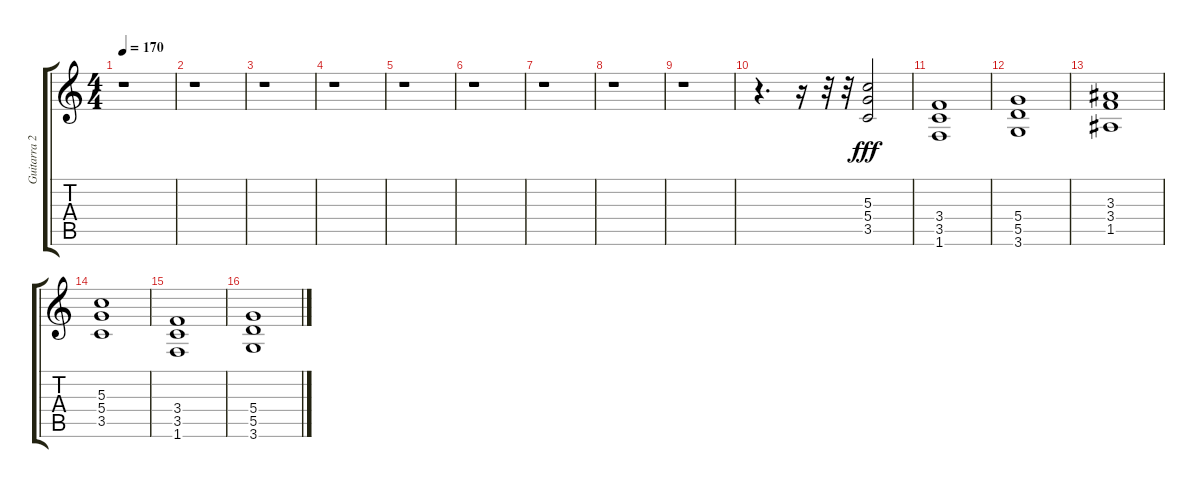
\track ("Guitarra 2 - Erik" "Guitarra 2") {instrument distortionguitar}
\staff {score tabs}
\tuning (E4 B3 G3 D3 A2 E2) {hide}
\ts (4 4)
\tempo 170
\clef g2
\ks c
r.1{dy fff} |
r.1 |
r.1 |
r.1 |
r.1 |
r.1 |
r.1 |
r.1 |
r.1 |
r.4{d} r.16 r.32 r.32 (5.3 5.4 3.5).2 |
(3.4 3.5 1.6).1 |
(5.4 5.5 3.6).1 |
(3.3 3.4 1.5).1 |
(5.3 5.4 3.5).1 |
(3.4 3.5 1.6).1 |
(5.4 5.5 3.6).1
